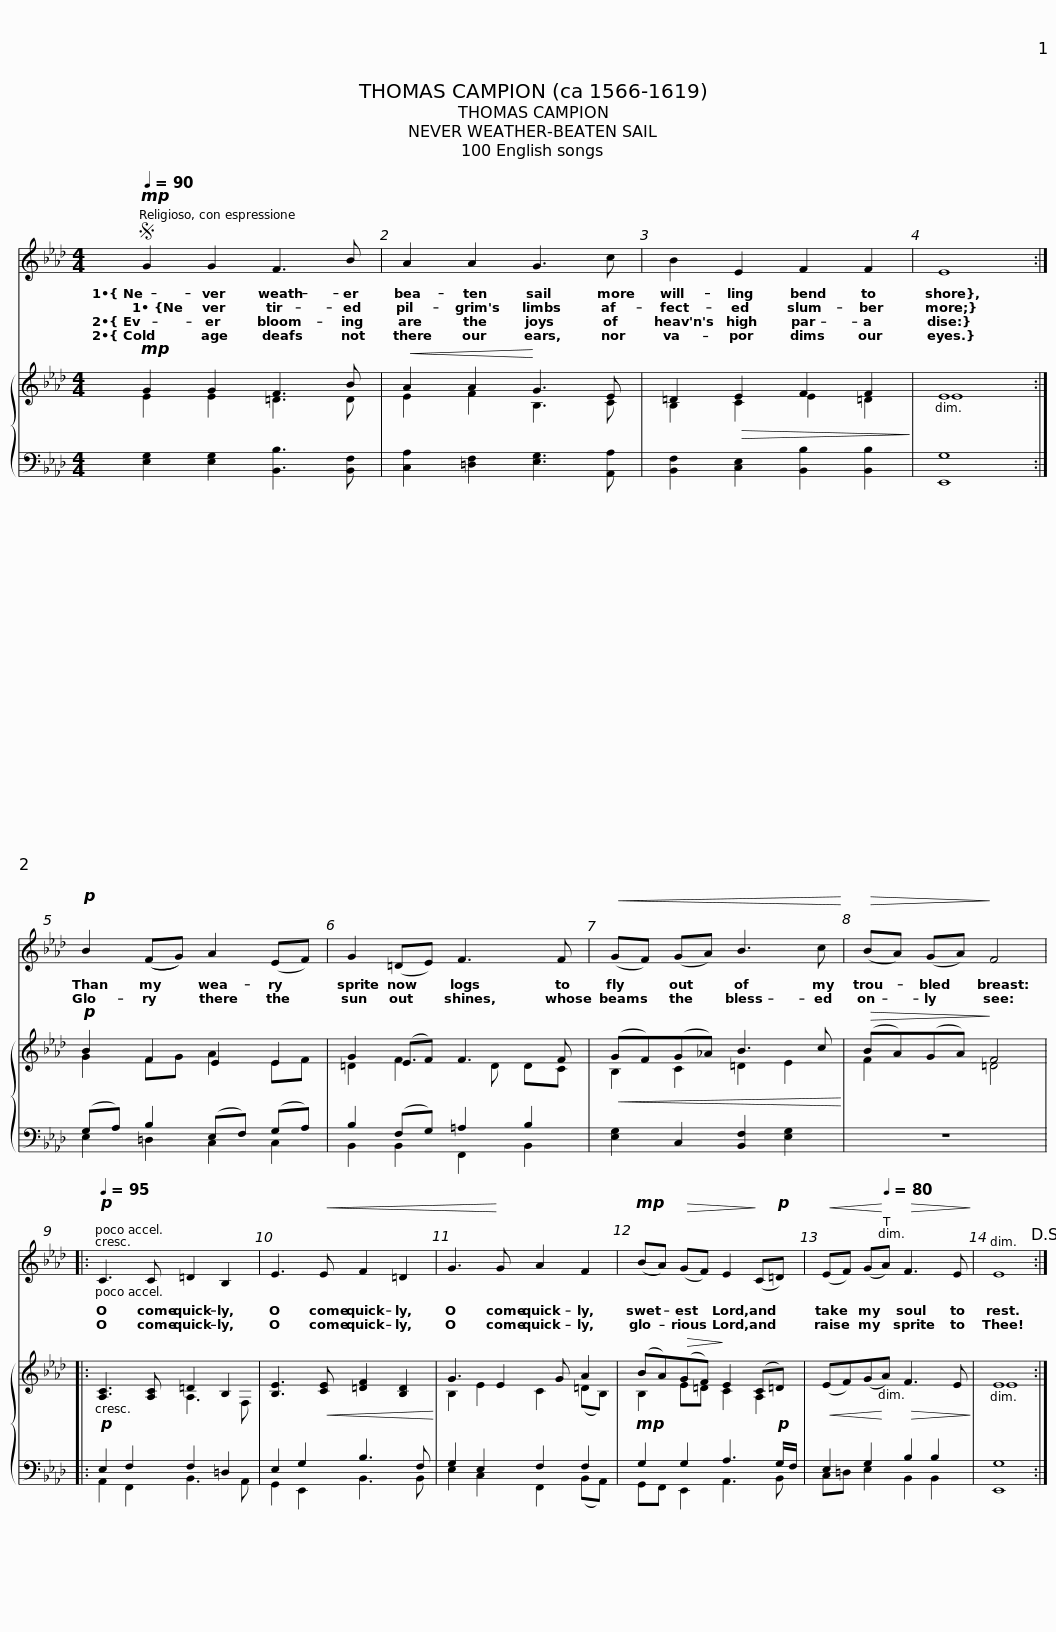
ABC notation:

X:1
%%score 1 { ( 2 3 ) | ( 4 5 ) }
L:1/8
Q:1/4=90
M:4/4
I:linebreak $
K:Ab
V:1 treble
V:2 treble
V:3 treble
V:4 bass
V:5 bass
V:1
S!mp! G2 G2 F3 B | A2 A2 G3 c | B2 E2 F2 F2 | E8 :|$!p! B2 ((FG)) A2 (EF) | %5
 G2 (=DE) F3 F |!<(! (GF) (GA) B3 c!<)! |!>(! (BA) (GA)!>)! F4 |:$!p![Q:1/4=95][Q:1/4=95] C3 C =D2 B,2 | E3!<(! E F2 =D2 | %10
 G3!<)! G A2 F2 |$!mp! (BA)!>(! (GF) E2!>)! (C!p!=D) |!<(! (EF) (G!<)![Q:1/4=80]A)!>(! F3 E!>)! | E8!D.S.! :| %14
V:2
!mp! G2 G2 F3 B |!<(! A2 A2!<)! G3 E | =D2!>(! E2 F2 F2!>)! | E8 :|$!p! B2 F2 E2 E2 | %5
 G2 (EF) F3 F |!<(! (GF)(G_A) B3 c!<)! |!>(! (BA)(GA)!>)! F4 |:$ [A,C]3 [A,C] =D2 B,2 | [B,E]3!<(! [CE] [=DF]2 [B,D]2!<)! | %10
 G3 E2 G A2 |$ (BA)!>(!(GF)!>)! E2 (C=D) |!<(! (EF)(G!<)!A)!>(! F3 E!>)! | E8 :| %14
V:3
 E2 E2 =D3 D | E2 F2 B,3 C | B,2 C2 E2 =D2 | E8 :|$ G2 FG A2 EF | %5
 =D2 F3 D DC | B,2 C2 =D2 E2 | F2 x2 =D4 |:$ x4 A,3 F, | x8 | %10
 B,2 E2 C2 (=DB,) |$ B,2 E=D C2 A,2 | x8 | E8 :| %14
V:4
 [E,G,]2 [E,G,]2 [B,,B,]3 [B,,F,] | [C,A,]2 [=D,F,]2 [E,G,]3 [A,,A,] | [B,,F,]2 [C,E,]2 [B,,B,]2 [B,,B,]2 | [E,,G,]8 :|$ (G,A,) B,2 (E,F,) (G,A,) | %5
 B,2 (F,G,) =A,2 B,2 | [E,G,]2 C,2 [B,,F,]2 [E,G,]2 | z8 |:$!p! E,2 F,2 F,2 =D,2 | E,2 G,2 B,3 F, | %10
 G,2 E,2 F,2 F,2 |$!mp! G,2 G,2 A,3!p! G,/F,/ | E,2 G,2 B,2 B,2 | [E,,G,]8 :| %14
V:5
 x8 | x8 | x8 | x8 :|$ E,2 =D,2 C,2 C,2 | %5
 B,,2 B,,2 F,,2 B,,2 | x8 | x8 |:$ A,,2 F,,2 B,,3 A,, | G,,2 E,,2 B,,3 B,, | %10
 E,2 C,2 F,,2 (B,,A,,) |$ G,,F,, E,,2 A,,3 B,, | C,=D, E,2 B,,2 B,,2 | x8 :| %14
